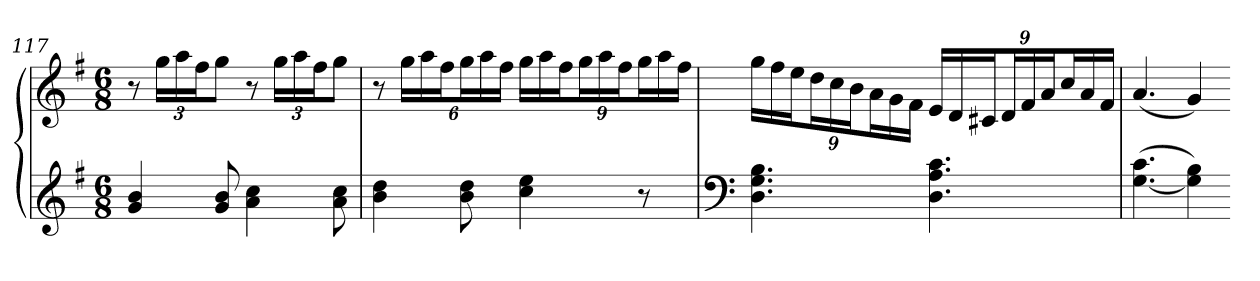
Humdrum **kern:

**kern	**kern
*part1	*part1
*staff2	*staff1
*clefG2	*clefG2
*k[f#]	*k[f#]
*G:	*G:
*M6/8	*M6/8
=117	=117
4g 4b	8r
.	24ggLL
.	24aa
.	24ff#J
8g 8b	8ggJ
4a 4cc	8r
.	24ggLL
.	24aa
.	24ff#J
8a 8cc	8ggJ
=118	=118
4b 4dd	8r
.	24ggLL
.	24aa
.	24ff#J
8b 8dd	24ggL
.	24aa
.	24ff#JJ
4cc 4ee	24ggLL
.	24aa
.	24ff#J
.	24ggL
.	24aa
.	24ff#J
8r	24ggL
.	24aa
.	24ff#JJ
=119	=119
*clefF4	*
4.D 4.G 4.B	24ggLL
.	24ff#
.	24eeJ
.	24ddL
.	24cc
.	24bJ
.	24aL
.	24g
.	24f#JJ
4.D 4.A 4.c	24eLL
.	24d
.	24c#XJ
.	24dL
.	24f#
.	24aJ
.	24ccL
.	24a
.	24f#JJ
=120	=120
([4.G 4.c	(4.a
4G] 4B)	4g)
=-	=-
*-	*-
